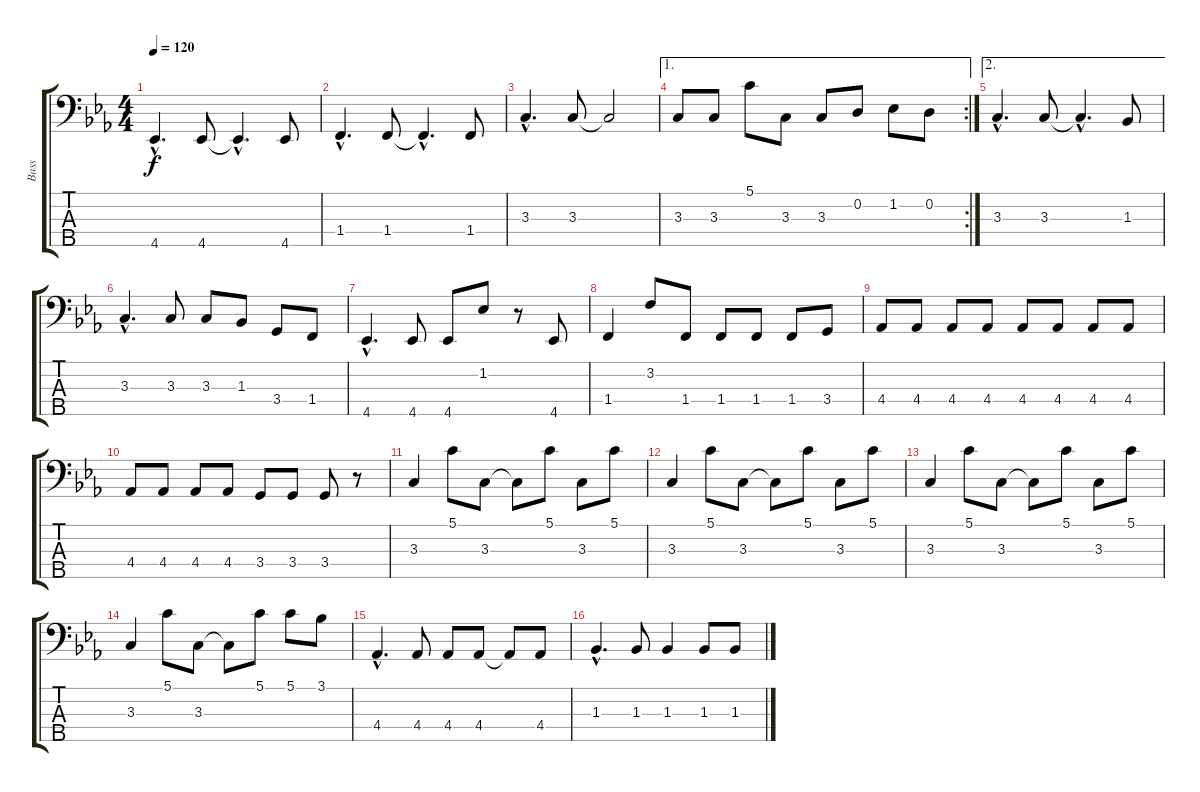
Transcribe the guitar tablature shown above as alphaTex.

\track ("Bass" "Bass") {instrument electricbassfinger}
\staff {score tabs}
\tuning (G2 D2 A1 E1 B0) {hide}
\ts (4 4)
\tempo 120
\clef f4
\ks eb
4.5{hac}.4{d dy f} 4.5.8 4.5{hac t}.4{d} 4.5.8 |
1.4{hac}.4{d} 1.4.8 1.4{hac t}.4{d} 1.4.8 |
3.3{hac}.4{d} 3.3.8 3.3{t}.2 |
\ae 1
\rc 2
3.3.8 3.3.8 5.1.8 3.3.8 3.3.8 0.2.8 1.2.8 0.2.8 |
\ae 2
3.3{hac}.4{d} 3.3.8 3.3{hac t}.4{d} 1.3.8 |
3.3{hac}.4{d} 3.3.8 3.3.8 1.3.8 3.4.8 1.4.8 |
4.5{hac}.4{d} 4.5.8 4.5.8 1.2.8 r.8 4.5.8 |
1.4.4 3.2.8 1.4.8 1.4.8 1.4.8 1.4.8 3.4.8 |
4.4.8 4.4.8 4.4.8 4.4.8 4.4.8 4.4.8 4.4.8 4.4.8 |
4.4.8 4.4.8 4.4.8 4.4.8 3.4.8 3.4.8 3.4.8 r.8 |
3.3.4 5.1.8 3.3.8 3.3{t}.8 5.1.8 3.3.8 5.1.8 |
3.3.4 5.1.8 3.3.8 3.3{t}.8 5.1.8 3.3.8 5.1.8 |
3.3.4 5.1.8 3.3.8 3.3{t}.8 5.1.8 3.3.8 5.1.8 |
3.3.4 5.1.8 3.3.8 3.3{t}.8 5.1.8 5.1.8 3.1.8 |
4.4{hac}.4{d} 4.4.8 4.4.8 4.4.8 4.4{t}.8 4.4.8 |
1.3{hac}.4{d} 1.3.8 1.3.4 1.3.8 1.3.8
